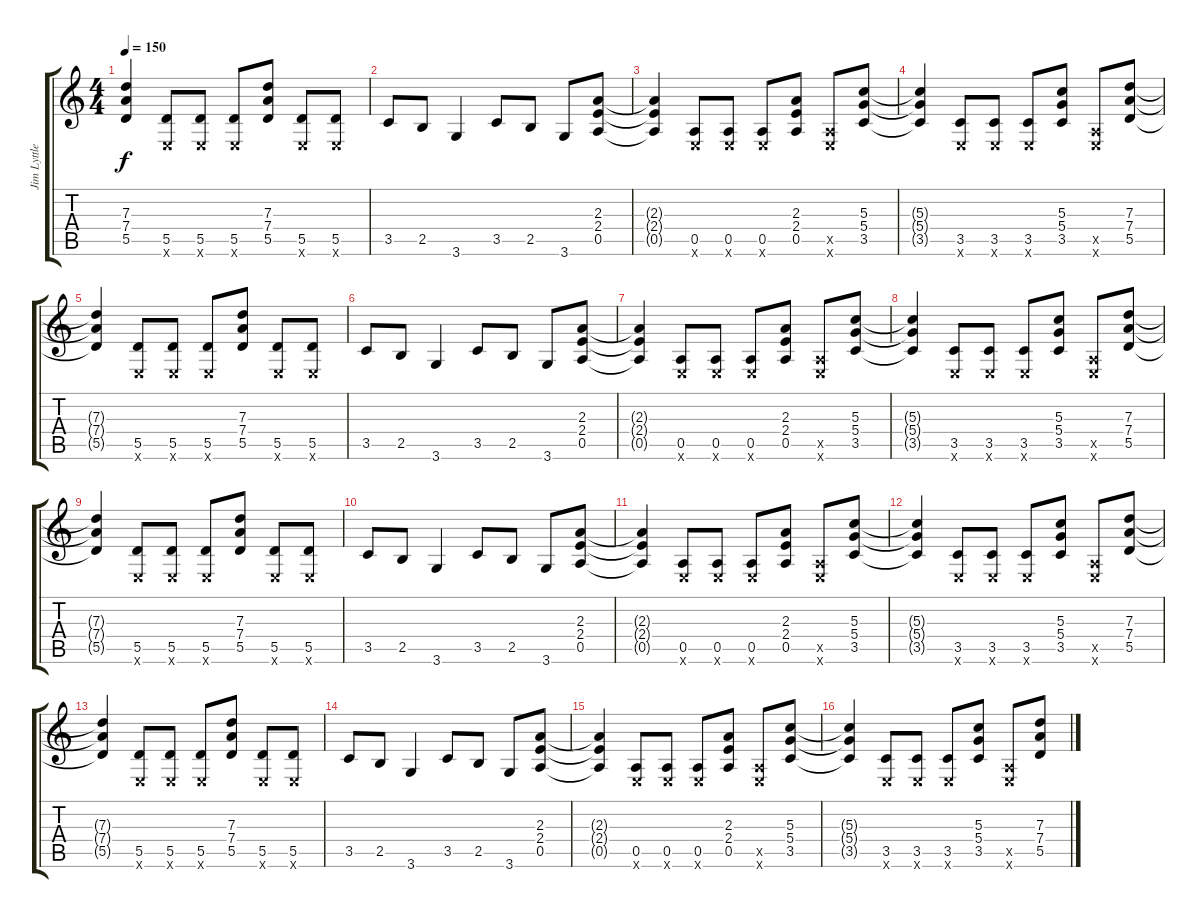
\track ("Jim Lyttle" "Jim Lyttle") {instrument overdrivenguitar}
\staff {score tabs}
\tuning (E4 B3 G3 D3 A2 E2) {hide}
\ts (4 4)
\tempo 150
\clef g2
\ks c
(7.3{t} 7.4{t} 5.5{t}).4{dy f} (5.5 0.6{x}).8 (5.5 0.6{x}).8 (5.5 0.6{x}).8 (7.3 7.4 5.5).8 (5.5 0.6{x}).8 (5.5 0.6{x}).8 |
3.5.8 2.5.8 3.6.4 3.5.8 2.5.8 3.6.8 (2.3 2.4 0.5).8 |
(2.3{t} 2.4{t} 0.5{t}).4 (0.5 0.6{x}).8 (0.5 0.6{x}).8 (0.5 0.6{x}).8 (2.3 2.4 0.5).8 (0.5{x} 0.6{x}).8 (5.3 5.4 3.5).8 |
(5.3{t} 5.4{t} 3.5{t}).4 (3.5 0.6{x}).8 (3.5 0.6{x}).8 (3.5 0.6{x}).8 (5.3 5.4 3.5).8 (0.5{x} 0.6{x}).8 (7.3 7.4 5.5).8 |
(7.3{t} 7.4{t} 5.5{t}).4 (5.5 0.6{x}).8 (5.5 0.6{x}).8 (5.5 0.6{x}).8 (7.3 7.4 5.5).8 (5.5 0.6{x}).8 (5.5 0.6{x}).8 |
3.5.8 2.5.8 3.6.4 3.5.8 2.5.8 3.6.8 (2.3 2.4 0.5).8 |
(2.3{t} 2.4{t} 0.5{t}).4{volume 8} (0.5 0.6{x}).8 (0.5 0.6{x}).8 (0.5 0.6{x}).8 (2.3 2.4 0.5).8 (0.5{x} 0.6{x}).8 (5.3 5.4 3.5).8 |
(5.3{t} 5.4{t} 3.5{t}).4 (3.5 0.6{x}).8 (3.5 0.6{x}).8 (3.5 0.6{x}).8 (5.3 5.4 3.5).8 (0.5{x} 0.6{x}).8 (7.3 7.4 5.5).8 |
(7.3{t} 7.4{t} 5.5{t}).4 (5.5 0.6{x}).8 (5.5 0.6{x}).8 (5.5 0.6{x}).8 (7.3 7.4 5.5).8 (5.5 0.6{x}).8 (5.5 0.6{x}).8 |
3.5.8 2.5.8 3.6.4 3.5.8 2.5.8 3.6.8 (2.3 2.4 0.5).8 |
(2.3{t} 2.4{t} 0.5{t}).4 (0.5 0.6{x}).8 (0.5 0.6{x}).8 (0.5 0.6{x}).8 (2.3 2.4 0.5).8 (0.5{x} 0.6{x}).8 (5.3 5.4 3.5).8 |
(5.3{t} 5.4{t} 3.5{t}).4 (3.5 0.6{x}).8 (3.5 0.6{x}).8 (3.5 0.6{x}).8 (5.3 5.4 3.5).8 (0.5{x} 0.6{x}).8 (7.3 7.4 5.5).8 |
(7.3{t} 7.4{t} 5.5{t}).4 (5.5 0.6{x}).8 (5.5 0.6{x}).8 (5.5 0.6{x}).8 (7.3 7.4 5.5).8 (5.5 0.6{x}).8 (5.5 0.6{x}).8 |
3.5.8 2.5.8 3.6.4 3.5.8 2.5.8 3.6.8 (2.3 2.4 0.5).8 |
(2.3{t} 2.4{t} 0.5{t}).4 (0.5 0.6{x}).8{volume 6} (0.5 0.6{x}).8 (0.5 0.6{x}).8 (2.3 2.4 0.5).8 (0.5{x} 0.6{x}).8 (5.3 5.4 3.5).8 |
(5.3{t} 5.4{t} 3.5{t}).4 (3.5 0.6{x}).8 (3.5 0.6{x}).8 (3.5 0.6{x}).8 (5.3 5.4 3.5).8 (0.5{x} 0.6{x}).8 (7.3 7.4 5.5).8
